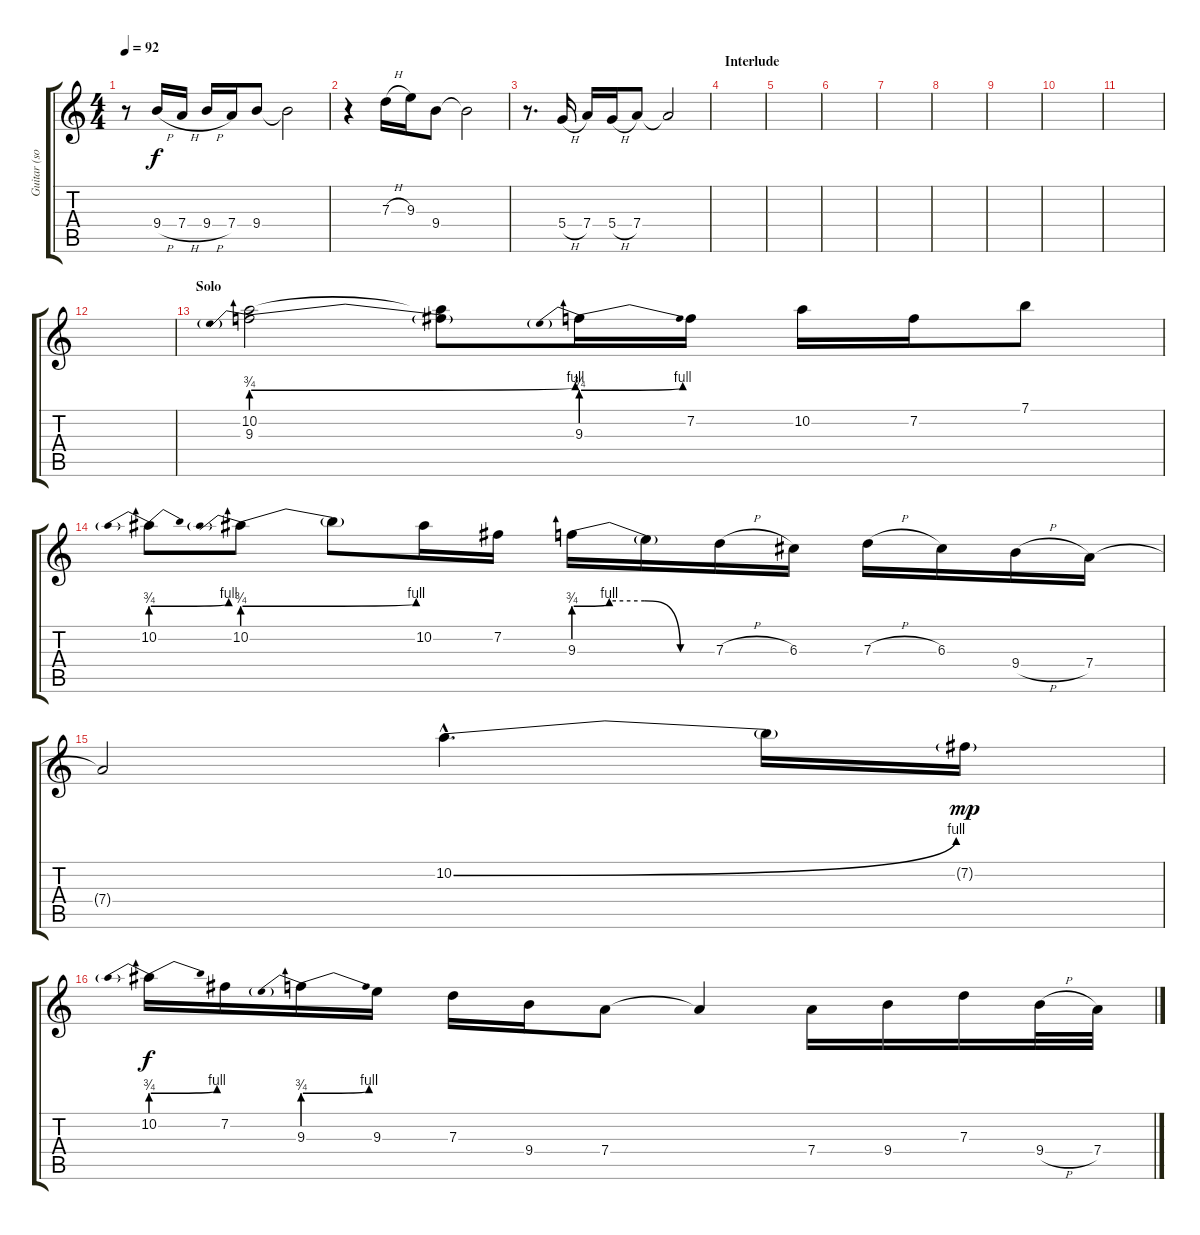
\track ("Guitar (solo)" "Guitar (so") {instrument overdrivenguitar}
\staff {score tabs}
\tuning (E4 B3 G3 D3 A2 E2) {hide}
\ts (4 4)
\tempo 92
\clef g2
\ks c
r.8{dy f} 9.4{h}.16 7.4{h}.16 9.4{h}.16 7.4.16 9.4.8 9.4{t}.2 |
r.4 7.3{h}.16 9.3.16 9.4.8 9.4{t}.2 |
r.8{d} 5.4{h}.16 7.4.16 5.4{h}.16 7.4.8 7.4{t}.2 |
\section ("" "Interlude")
|
|
|
|
|
|
|
|
|
\section ("" "Solo")
(10.2 9.3{be (prebendbend 0 3 60 4)}).2 (10.2{t} 9.3{t}).8 9.3{be (prebendbend 0 3 60 4)}.16 7.2.16 10.2.16 7.2.16 7.1.8 |
10.2{be (prebendbend 0 3 60 4)}.8 10.2{be (prebendbend 0 3 60 4)}.8 10.2{t}.8 10.2.16 7.2.16 9.3{be (custom 0 3 15 4 30 4 45 0 60 0)}.16 9.3{t}.16 7.3{h}.16 6.3.16 7.3{h}.16 6.3.16 9.4{h}.16 7.4.16 |
7.4{t}.2 10.2{be (bend 0 0 60 4) hac}.4{d} 10.2{t}.16 7.2{g}.16{dy mp} |
10.2{be (prebendbend 0 3 60 4)}.16{dy f} 7.2.16 9.3{be (prebendbend 0 3 60 4)}.16 9.3.16 7.3.16 9.4.16 7.4.8 7.4{t}.4 7.4.16 9.4.16 7.3.16 9.4{h}.32 7.4.32
